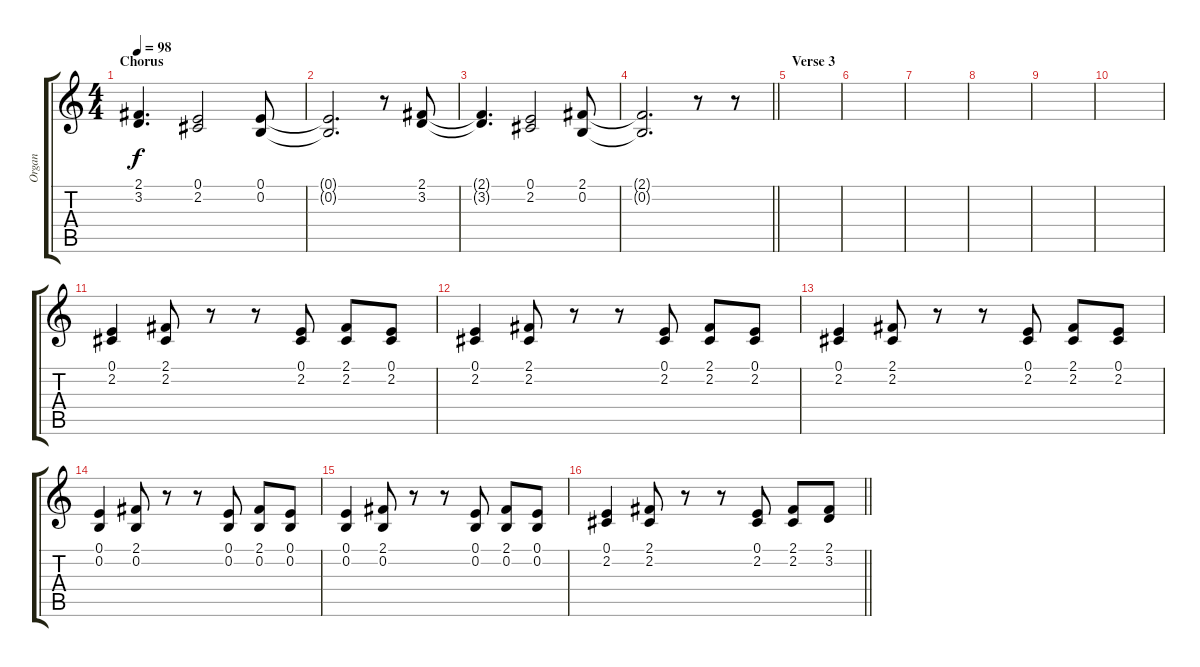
\track ("Organ" "Organ") {instrument drawbarorgan}
\staff {score tabs}
\tuning (E4 B3 G3 D3 A2 E2) {hide}
\ts (4 4)
\section ("" "Chorus")
\tempo 98
\clef g2
\ks c
(2.1{t} 3.2{t}).4{d dy f} (0.1 2.2).2 (0.1 0.2).8 |
(0.1{t} 0.2{t}).2{d} r.8 (2.1 3.2).8 |
(2.1{t} 3.2{t}).4{d} (0.1 2.2).2 (2.1 0.2).8 |
\barLineRight lightlight
(2.1{t} 0.2{t}).2{d} r.8 r.8 |
\section ("" "Verse 3")
|
|
|
|
|
|
(0.1 2.2).4 (2.1 2.2).8 r.8 r.8 (0.1 2.2).8 (2.1 2.2).8 (0.1 2.2).8 |
(0.1 2.2).4 (2.1 2.2).8 r.8 r.8 (0.1 2.2).8 (2.1 2.2).8 (0.1 2.2).8 |
(0.1 2.2).4 (2.1 2.2).8 r.8 r.8 (0.1 2.2).8 (2.1 2.2).8 (0.1 2.2).8 |
(0.1 0.2).4 (2.1 0.2).8 r.8 r.8 (0.1 0.2).8 (2.1 0.2).8 (0.1 0.2).8 |
(0.1 0.2).4 (2.1 0.2).8 r.8 r.8 (0.1 0.2).8 (2.1 0.2).8 (0.1 0.2).8 |
\barLineRight lightlight
(0.1 2.2).4 (2.1 2.2).8 r.8 r.8 (0.1 2.2).8 (2.1 2.2).8 (2.1 3.2).8
